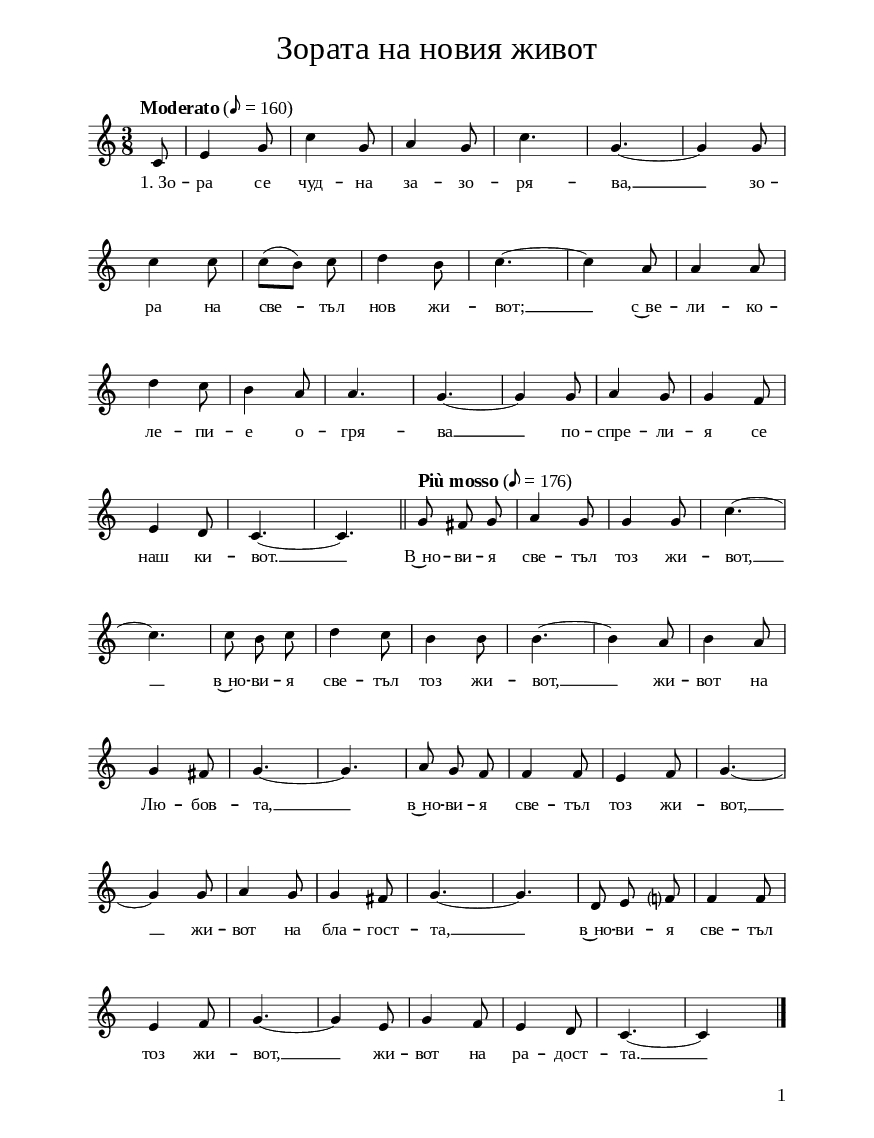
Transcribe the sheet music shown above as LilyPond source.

\version "2.24.3"

% include paper part and global functions
\include "include/globals.ily"

\bookpart {
  \label #'ref016
  \tocItem \markup "Зората на новия живот"
  \include "include/bookpart-paper.ily"
  \score {
    \include "include/score-layout.ily"

    \new Voice \absolute  {
      \clef treble
      \key c \major
      \time 3/8
      \tempoFunc "Moderato" 8 "160"
      \partial 8
      \autoBeamOff
      c'8 |e'4 g'8|c''4 g'8 |a'4 g'8 |c''4.| g'4. ~ |  g'4 g'8 |\break
      c''4 c''8| \once \autoBeamOn c''8 ([  b'8  ])  \noBeam  c''8 |d''4 b'8  |c''4. ~ | c''4  a'8| a'4 a'8| \break
      d''4  c''8| b'4 a'8| a'4. | g'4. ~ | g'4  g'8 | a'4 g'8 | g'4 f'8 | \break
      e'4 d'8| c'4. ~ | c'4.  | \bar "||"
      \tempoFunc "Più mosso" 8 "176"
      g'8  fis'8 g'8 | a'4 g'8 | g'4 g'8 | c''4. ~ | \break
      c''4.  | c''8 b'8 c''8| d''4 c''8 | b'4  b'8 | b'4. ~ | b'4   a'8| b'4 a'8 | \break
      g'4 fis'8 | g'4. ~ | g'4.  | a'8 g'8 f'8 | f'4 f'8 | e'4 f'8 | g'4. ~ | \break
      g'4  g'8 | a'4 g'8 | g'4 fis'8 | g'4. ~ | g'4. | d'8 e'8 f'?8| f'4 f'8 | \break
      e'4 f'8 | g'4. ~ |g'4  e'8 | g'4 f'8 | e'4 d'8 | c'4. ~ | c' 4 s8 | \bar "|."
    }

    \addlyrics {
      "1. Зо" -- ра се чуд -- на за -- зо -- ря -- ва, __ зо --
      ра на све -- тъл нов жи -- вот; __ с~ве -- ли -- ко --
      ле -- пи -- е о -- гря -- ва __  по -- спре -- ли -- я се
      наш ки -- вот. __  В~но -- ви -- я све -- тъл тоз жи -- вот, __
      в~но -- ви -- я све -- тъл тоз жи -- вот, __  жи -- вот на
      Лю -- бов -- та, __   в~но -- ви -- я све -- тъл тоз жи -- вот, __
      жи -- вот на бла -- гост -- та, __  в~но -- ви -- я све -- тъл
      тоз жи -- вот, __  жи -- вот на ра -- дост -- та. __
    }

    \header {
      title = \titleFunc #'ref_desc_1 "Зората на новия живот" "Zorata na Novija život"
    }

    \midi{}
  } % score

  \pageBreak

  \markup \fontsize #bgCoupletFontSize {
    \hspace #15
    \override #`(baseline-skip . ,bgCoupletBaselineSkip) % affects space between column lines
    \column {
      \line { 2. И птички въздуха изпълнят }
      \line {   "   " с възторг и сладки песни в хор, }
      \line {   "   " хармонията да допълнят }
      \line {   "   " в големия небесен двор.}

      \line { " " }
      \line { "   " \italic {Припев: } }
      \line {  "   " В новия светъл тоз живот, (2) }
      \line { "   " живот на Любовта, }
      \line {  "   " в новия светъл тоз живот,}
      \line { "   " живот на благостта, }
      \line { "   "  в новия светъл тоз живот,}
      \line {  "   " живот на радостта.}
      \line { " " }

      \line { 3. Трепти зората лекокрила  }
      \line {   "   " и буди нашите души; }
      \line {   "   " като любяща майка мила}
      \line {   "   " подканва всекиго: „Стани!“.}

      \line { " " }
      \line { "   " \italic {Припев ...} }
      \line { " " }

      \line { 4. Лъчи от  любовта ни вливат }
      \line {   "   " в гърдите жива топлина, }
      \line {   "   " със сладка вяра ни повдигат }
      \line {   "   " във крепост и виделина. }

      \line { " " }
      \line { "   " \italic {Припев ...} }
      \line { " " }

      \line { 5.  О, тез лъчи от Бога идат, }
      \line {   "   " те пълнят нашите сърца }
      \line {   "   " и шепнат сладко как Той вика: }
      \line {   "   " „Елате, Mоите деца!“. }
      \line { " " }
      \line { "   " \italic {Припев ...} }
      \line { " " }
    }
  } % markup

} % bookpart
